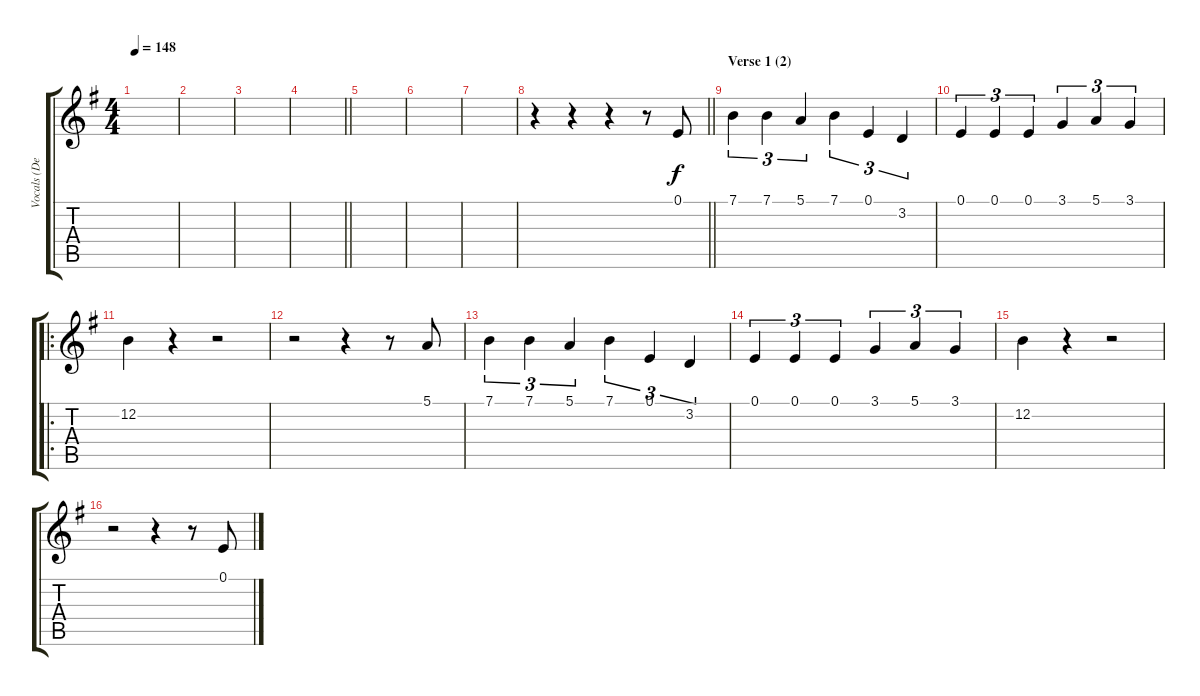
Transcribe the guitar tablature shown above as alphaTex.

\track ("Vocals (Dexter)" "Vocals (De") {instrument tenorsax}
\staff {score tabs}
\tuning (E4 B3 G3 D3 A2 E2) {hide}
\ts (4 4)
\tempo 148
\clef g2
\ks g
|
|
|
\barLineRight lightlight
|
|
|
|
\barLineRight lightlight
r.4 r.4 r.4 r.8 0.1.8 |
\section ("" "Verse 1 (2)")
7.1.4{tu (3 2)} 7.1.4{tu (3 2)} 5.1.4{tu (3 2)} 7.1.4{tu (3 2)} 0.1.4{tu (3 2)} 3.2.4{tu (3 2)} |
0.1.4{tu (3 2)} 0.1.4{tu (3 2)} 0.1.4{tu (3 2)} 3.1.4{tu (3 2)} 5.1.4{tu (3 2)} 3.1.4{tu (3 2)} |
\ro
12.2.4 r.4 r.2 |
r.2 r.4 r.8 5.1.8 |
7.1.4{tu (3 2)} 7.1.4{tu (3 2)} 5.1.4{tu (3 2)} 7.1.4{tu (3 2)} 0.1.4{tu (3 2)} 3.2.4{tu (3 2)} |
0.1.4{tu (3 2)} 0.1.4{tu (3 2)} 0.1.4{tu (3 2)} 3.1.4{tu (3 2)} 5.1.4{tu (3 2)} 3.1.4{tu (3 2)} |
12.2.4 r.4 r.2 |
r.2 r.4 r.8 0.1.8
